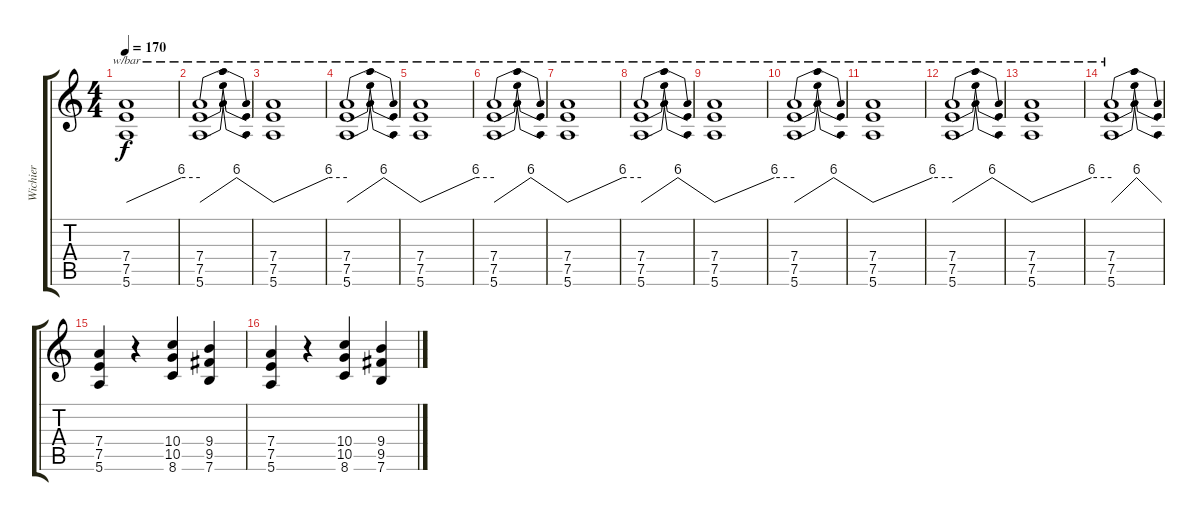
\track ("Wichier" "Wichier") {instrument distortionguitar}
\staff {score tabs}
\tuning (E4 B3 G3 D3 A2 E2) {hide}
\ts (4 4)
\tempo 170
\clef g2
\ks c
(7.4 7.5 5.6).1{tbe (custom default 0 0 45 24 60 24) dy f} |
(7.4 7.5 5.6).1{tbe (dip default 0 0 30 24 60 0)} |
(7.4 7.5 5.6).1{tbe (custom default 0 0 45 24 60 24)} |
(7.4 7.5 5.6).1{tbe (dip default 0 0 30 24 60 0)} |
(7.4 7.5 5.6).1{tbe (custom default 0 0 45 24 60 24)} |
(7.4 7.5 5.6).1{tbe (dip default 0 0 30 24 60 0)} |
(7.4 7.5 5.6).1{tbe (custom default 0 0 45 24 60 24)} |
(7.4 7.5 5.6).1{tbe (dip default 0 0 30 24 60 0)} |
(7.4 7.5 5.6).1{tbe (custom default 0 0 45 24 60 24)} |
(7.4 7.5 5.6).1{tbe (dip default 0 0 30 24 60 0)} |
(7.4 7.5 5.6).1{tbe (custom default 0 0 45 24 60 24)} |
(7.4 7.5 5.6).1{tbe (dip default 0 0 30 24 60 0)} |
(7.4 7.5 5.6).1{tbe (custom default 0 0 45 24 60 24)} |
(7.4 7.5 5.6).1{tbe (dip default 0 0 30 24 60 0)} |
(7.4 7.5 5.6).4 r.4 (10.4 10.5 8.6).4 (9.4 9.5 7.6).4 |
(7.4 7.5 5.6).4 r.4 (10.4 10.5 8.6).4 (9.4 9.5 7.6).4
